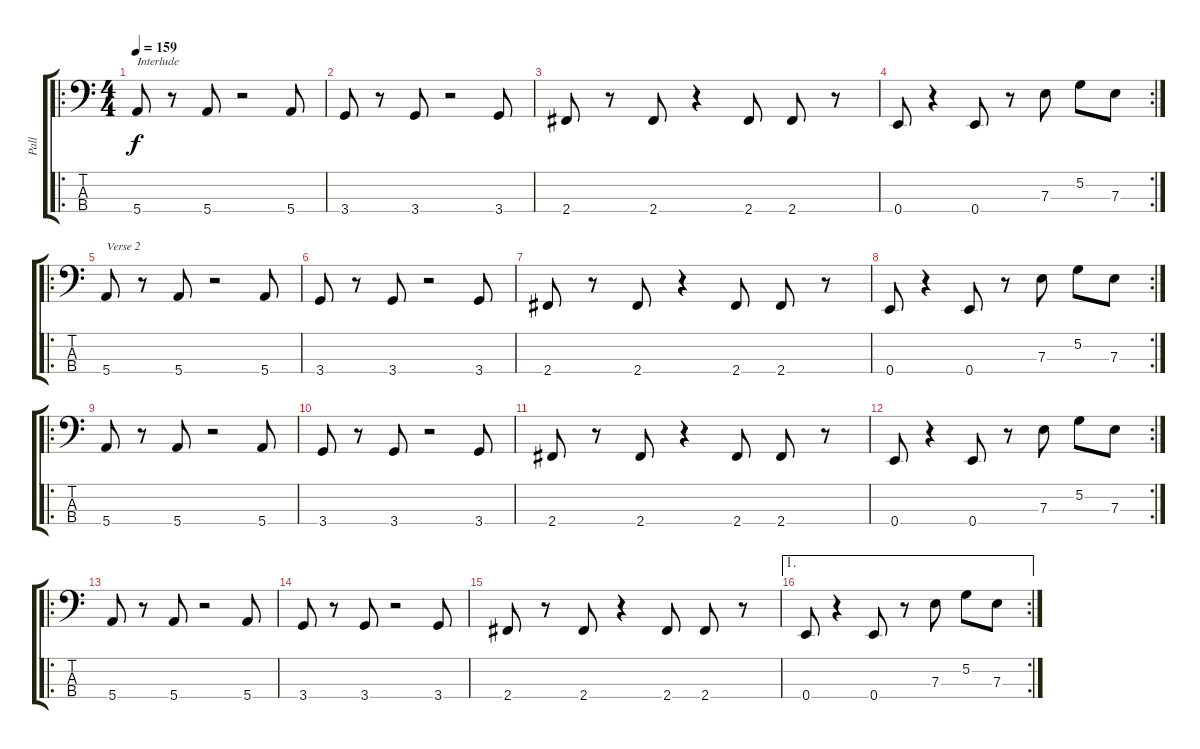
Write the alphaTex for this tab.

\track ("Pall" "Pall") {instrument electricbasspick}
\staff {score tabs}
\tuning (G2 D2 A1 E1) {hide}
\ro
\ts (4 4)
\tempo 159
\clef f4
\ks c
5.4.8{txt "Interlude" dy f} r.8 5.4.8 r.2 5.4.8 |
3.4.8 r.8 3.4.8 r.2 3.4.8 |
2.4.8 r.8 2.4.8 r.4 2.4.8 2.4.8 r.8 |
\rc 2
0.4.8 r.4 0.4.8 r.8 7.3.8 5.2.8 7.3.8 |
\ro
5.4.8{txt "Verse 2"} r.8 5.4.8 r.2 5.4.8 |
3.4.8 r.8 3.4.8 r.2 3.4.8 |
2.4.8 r.8 2.4.8 r.4 2.4.8 2.4.8 r.8 |
\rc 2
0.4.8 r.4 0.4.8 r.8 7.3.8 5.2.8 7.3.8 |
\ro
5.4.8 r.8 5.4.8 r.2 5.4.8 |
3.4.8 r.8 3.4.8 r.2 3.4.8 |
2.4.8 r.8 2.4.8 r.4 2.4.8 2.4.8 r.8 |
\rc 2
0.4.8 r.4 0.4.8 r.8 7.3.8 5.2.8 7.3.8 |
\ro
5.4.8 r.8 5.4.8 r.2 5.4.8 |
3.4.8 r.8 3.4.8 r.2 3.4.8 |
2.4.8 r.8 2.4.8 r.4 2.4.8 2.4.8 r.8 |
\ae 1
\rc 2
0.4.8 r.4 0.4.8 r.8 7.3.8 5.2.8 7.3.8
